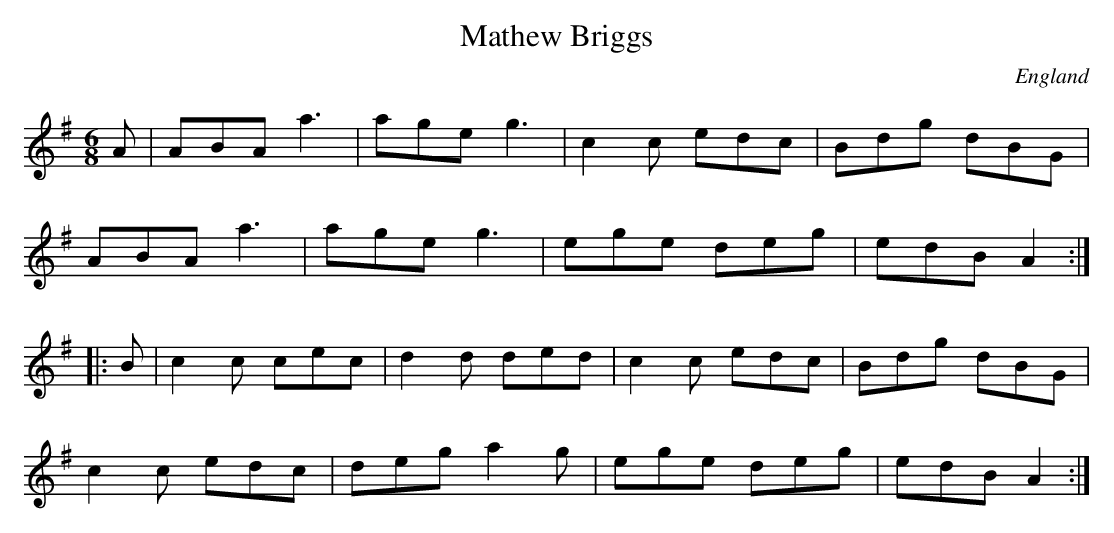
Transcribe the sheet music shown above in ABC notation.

X:1
T:Mathew Briggs
M:6/8
O:England
K:G
A | ABA a3 | age g3 | c2c edc | Bdg dBG |
ABA a3 | age g3 | ege deg | edB A2 :|
|:B | c2c cec | d2d ded | c2c edc | Bdg dBG |
c2c edc | deg a2g | ege deg | edB A2 :|
